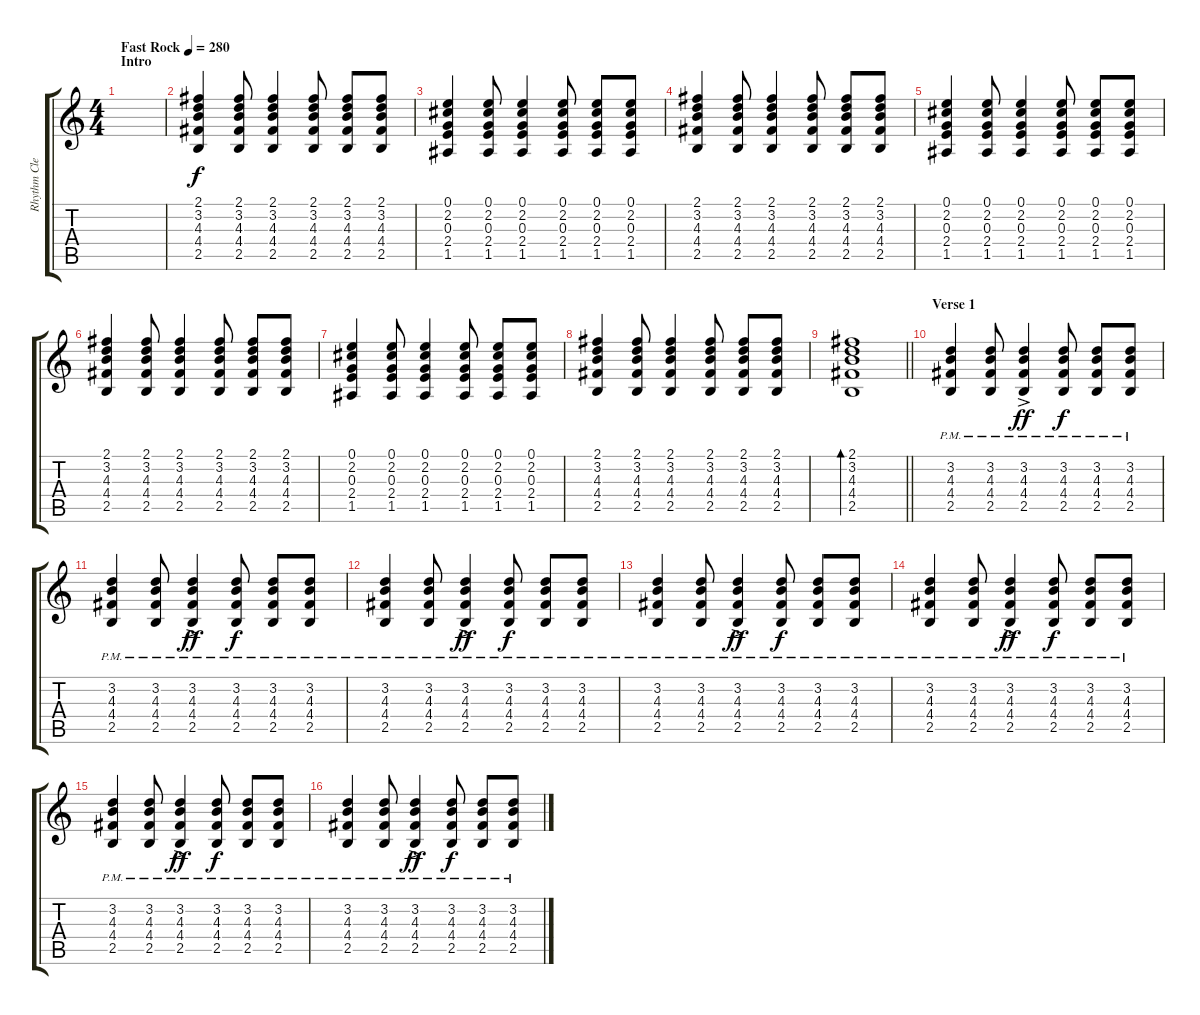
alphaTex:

\track ("Rhythm Clean" "Rhythm Cle") {instrument acousticguitarsteel}
\staff {score tabs}
\tuning (E4 B3 G3 D3 A2 E2) {hide}
\ts (4 4)
\section ("" "Intro")
\tempo (280 "Fast Rock")
\clef g2
\ks c
|
(2.1 3.2 4.3 4.4 2.5).4 (2.1 3.2 4.3 4.4 2.5).8 (2.1 3.2 4.3 4.4 2.5).4 (2.1 3.2 4.3 4.4 2.5).8 (2.1 3.2 4.3 4.4 2.5).8 (2.1 3.2 4.3 4.4 2.5).8 |
(0.1 2.2 0.3 2.4 1.5).4 (0.1 2.2 0.3 2.4 1.5).8 (0.1 2.2 0.3 2.4 1.5).4 (0.1 2.2 0.3 2.4 1.5).8 (0.1 2.2 0.3 2.4 1.5).8 (0.1 2.2 0.3 2.4 1.5).8 |
(2.1 3.2 4.3 4.4 2.5).4 (2.1 3.2 4.3 4.4 2.5).8 (2.1 3.2 4.3 4.4 2.5).4 (2.1 3.2 4.3 4.4 2.5).8 (2.1 3.2 4.3 4.4 2.5).8 (2.1 3.2 4.3 4.4 2.5).8 |
(0.1 2.2 0.3 2.4 1.5).4 (0.1 2.2 0.3 2.4 1.5).8 (0.1 2.2 0.3 2.4 1.5).4 (0.1 2.2 0.3 2.4 1.5).8 (0.1 2.2 0.3 2.4 1.5).8 (0.1 2.2 0.3 2.4 1.5).8 |
(2.1 3.2 4.3 4.4 2.5).4 (2.1 3.2 4.3 4.4 2.5).8 (2.1 3.2 4.3 4.4 2.5).4 (2.1 3.2 4.3 4.4 2.5).8 (2.1 3.2 4.3 4.4 2.5).8 (2.1 3.2 4.3 4.4 2.5).8 |
(0.1 2.2 0.3 2.4 1.5).4 (0.1 2.2 0.3 2.4 1.5).8 (0.1 2.2 0.3 2.4 1.5).4 (0.1 2.2 0.3 2.4 1.5).8 (0.1 2.2 0.3 2.4 1.5).8 (0.1 2.2 0.3 2.4 1.5).8 |
(2.1 3.2 4.3 4.4 2.5).4 (2.1 3.2 4.3 4.4 2.5).8 (2.1 3.2 4.3 4.4 2.5).4 (2.1 3.2 4.3 4.4 2.5).8 (2.1 3.2 4.3 4.4 2.5).8 (2.1 3.2 4.3 4.4 2.5).8 |
\barLineRight lightlight
(2.1 3.2 4.3 4.4 2.5).1{bd 480} |
\section ("" "Verse 1")
(3.2{pm} 4.3{pm} 4.4{pm} 2.5{pm}).4 (3.2{pm} 4.3{pm} 4.4{pm} 2.5{pm}).8 (3.2{pm} 4.3{pm} 4.4{ac pm} 2.5{pm}).4{dy ff} (3.2{pm} 4.3{pm} 4.4{pm} 2.5{pm}).8{dy f} (3.2{pm} 4.3{pm} 4.4{pm} 2.5{pm}).8 (3.2{pm} 4.3{pm} 4.4{pm} 2.5{pm}).8 |
(3.2{pm} 4.3{pm} 4.4{pm} 2.5{pm}).4 (3.2{pm} 4.3{pm} 4.4{pm} 2.5{pm}).8 (3.2{pm} 4.3{pm} 4.4{ac pm} 2.5{pm}).4{dy ff} (3.2{pm} 4.3{pm} 4.4{pm} 2.5{pm}).8{dy f} (3.2{pm} 4.3{pm} 4.4{pm} 2.5{pm}).8 (3.2{pm} 4.3{pm} 4.4{pm} 2.5{pm}).8 |
(3.2{pm} 4.3{pm} 4.4{pm} 2.5{pm}).4 (3.2{pm} 4.3{pm} 4.4{pm} 2.5{pm}).8 (3.2{pm} 4.3{ac pm} 4.4{pm} 2.5{pm}).4{dy ff} (3.2{pm} 4.3{pm} 4.4{pm} 2.5{pm}).8{dy f} (3.2{pm} 4.3{pm} 4.4{pm} 2.5{pm}).8 (3.2{pm} 4.3{pm} 4.4{pm} 2.5{pm}).8 |
(3.2{pm} 4.3{pm} 4.4{pm} 2.5{pm}).4 (3.2{pm} 4.3{pm} 4.4{pm} 2.5{pm}).8 (3.2{ac pm} 4.3{pm} 4.4{pm} 2.5{pm}).4{dy ff} (3.2{pm} 4.3{pm} 4.4{pm} 2.5{pm}).8{dy f} (3.2{pm} 4.3{pm} 4.4{pm} 2.5{pm}).8 (3.2{pm} 4.3{pm} 4.4{pm} 2.5{pm}).8 |
(3.2{pm} 4.3{pm} 4.4{pm} 2.5{pm}).4 (3.2{pm} 4.3{pm} 4.4{pm} 2.5{pm}).8 (3.2{pm} 4.3{pm} 4.4{ac pm} 2.5{pm}).4{dy ff} (3.2{pm} 4.3{pm} 4.4{pm} 2.5{pm}).8{dy f} (3.2{pm} 4.3{pm} 4.4{pm} 2.5{pm}).8 (3.2{pm} 4.3{pm} 4.4{pm} 2.5{pm}).8 |
(3.2{pm} 4.3{pm} 4.4{pm} 2.5{pm}).4 (3.2{pm} 4.3{pm} 4.4{pm} 2.5{pm}).8 (3.2{pm} 4.3{pm} 4.4{ac pm} 2.5{pm}).4{dy ff} (3.2{pm} 4.3{pm} 4.4{pm} 2.5{pm}).8{dy f} (3.2{pm} 4.3{pm} 4.4{pm} 2.5{pm}).8 (3.2{pm} 4.3{pm} 4.4{pm} 2.5{pm}).8 |
(3.2{pm} 4.3{pm} 4.4{pm} 2.5{pm}).4 (3.2{pm} 4.3{pm} 4.4{pm} 2.5{pm}).8 (3.2{pm} 4.3{ac pm} 4.4{pm} 2.5{pm}).4{dy ff} (3.2{pm} 4.3{pm} 4.4{pm} 2.5{pm}).8{dy f} (3.2{pm} 4.3{pm} 4.4{pm} 2.5{pm}).8 (3.2{pm} 4.3{pm} 4.4{pm} 2.5{pm}).8
